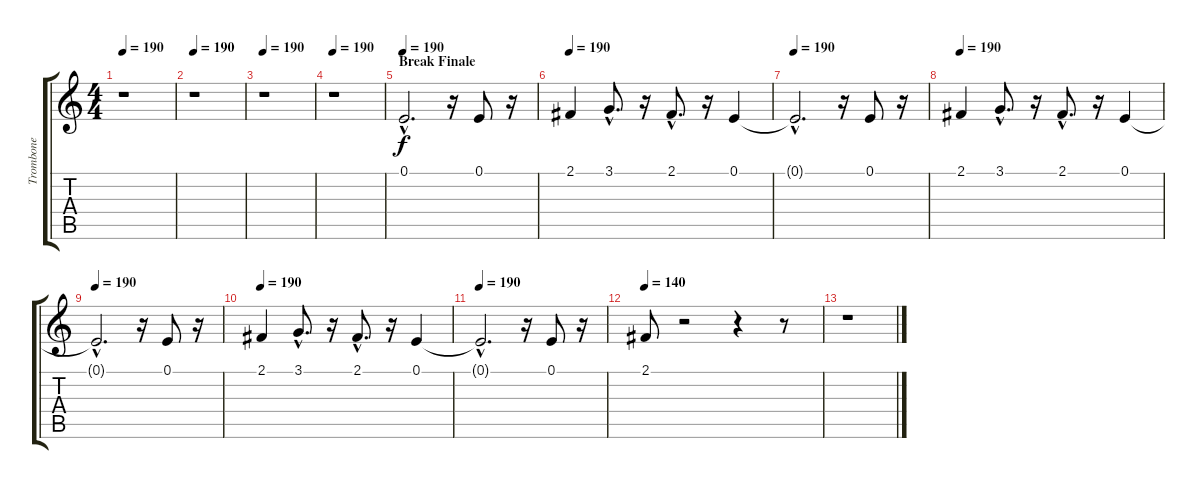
\track ("Trombone" "Trombone") {instrument trombone}
\staff {score tabs}
\tuning (E4 B3 G3 D3 A2 E2) {hide}
\ts (4 4)
\tempo 190
\clef g2
\ks c
r.1{dy f} |
\tempo 190
r.1 |
\tempo 190
r.1 |
\tempo 190
r.1 |
\section ("" "Break Finale")
\tempo 190
0.1{hac}.2{d} r.16 0.1.8 r.16 |
\tempo 190
2.1.4 3.1{hac}.8{d} r.16 2.1{hac}.8{d} r.16 0.1.4 |
\tempo 190
0.1{hac t}.2{d} r.16 0.1.8 r.16 |
\tempo 190
2.1.4 3.1{hac}.8{d} r.16 2.1{hac}.8{d} r.16 0.1.4 |
\tempo 190
0.1{hac t}.2{d} r.16 0.1.8 r.16 |
\tempo 190
2.1.4 3.1{hac}.8{d} r.16 2.1{hac}.8{d} r.16 0.1.4 |
\tempo 190
0.1{hac t}.2{d} r.16 0.1.8 r.16 |
\tempo 140
2.1.8 r.2 r.4 r.8 |
r.1
